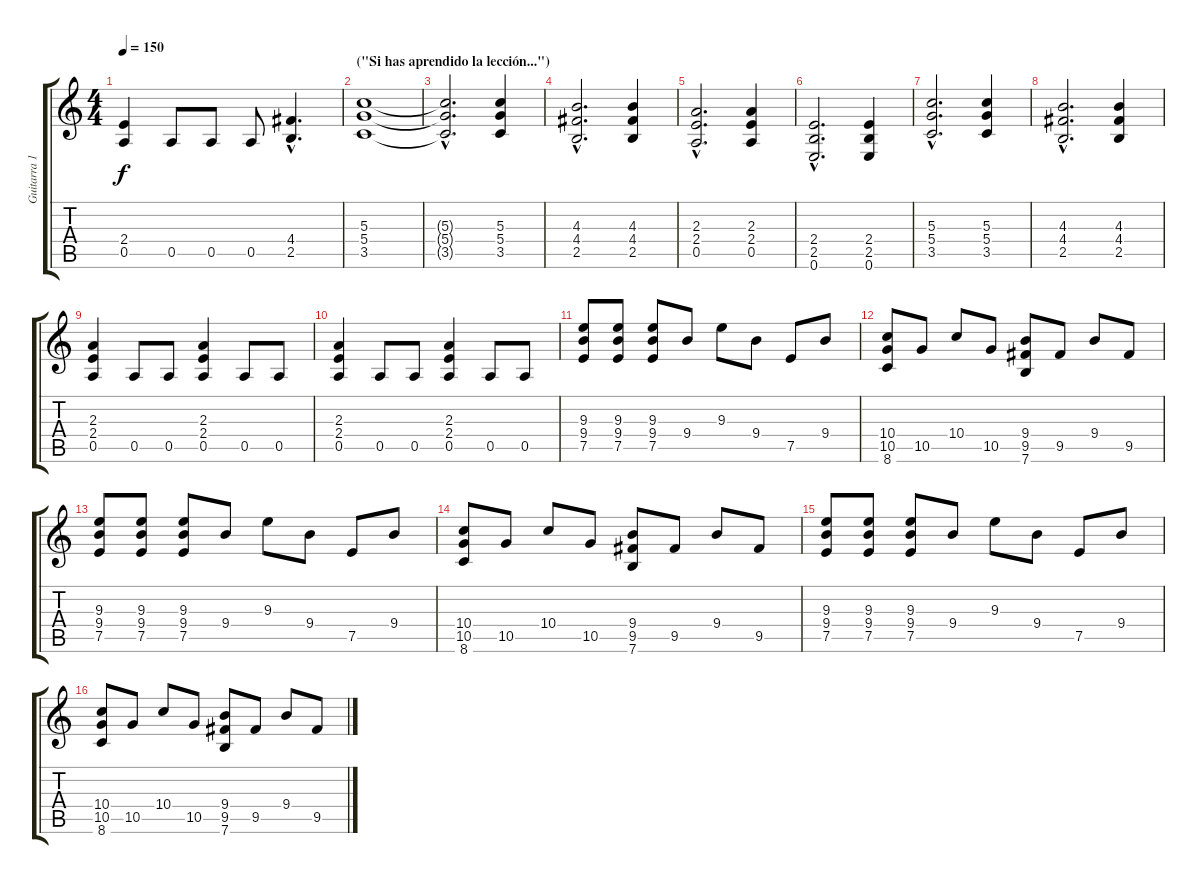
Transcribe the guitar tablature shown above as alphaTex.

\track ("Guitarra 1" "Guitarra 1") {instrument distortionguitar}
\staff {score tabs}
\tuning (E4 B3 G3 D3 A2 E2) {hide}
\ts (4 4)
\tempo 150
\clef g2
\ks c
(2.4 0.5).4{dy f} 0.5.8 0.5.8 0.5.8 (4.4{hac} 2.5{hac}).4{d} |
\section ("" "(\"Si has aprendido la lección...\")")
(5.3 5.4 3.5).1 |
(5.3{hac t} 5.4{hac t} 3.5{hac t}).2{d} (5.3 5.4 3.5).4 |
(4.3{hac} 4.4{hac} 2.5{hac}).2{d} (4.3 4.4 2.5).4 |
(2.3{hac} 2.4{hac} 0.5{hac}).2{d} (2.3 2.4 0.5).4 |
(2.4{hac} 2.5{hac} 0.6{hac}).2{d} (2.4 2.5 0.6).4 |
(5.3{hac} 5.4{hac} 3.5{hac}).2{d} (5.3 5.4 3.5).4 |
(4.3{hac} 4.4{hac} 2.5{hac}).2{d} (4.3 4.4 2.5).4 |
(2.3 2.4 0.5).4 0.5.8 0.5.8 (2.3 2.4 0.5).4 0.5.8 0.5.8 |
(2.3 2.4 0.5).4 0.5.8 0.5.8 (2.3 2.4 0.5).4 0.5.8 0.5.8 |
(9.3 9.4 7.5).8{volume 9} (9.3 9.4 7.5).8 (9.3 9.4 7.5).8 9.4.8 9.3.8 9.4.8 7.5.8 9.4.8 |
(10.4 10.5 8.6).8 10.5.8 10.4.8 10.5.8 (9.4 9.5 7.6).8 9.5.8 9.4.8 9.5.8 |
(9.3 9.4 7.5).8 (9.3 9.4 7.5).8 (9.3 9.4 7.5).8 9.4.8 9.3.8 9.4.8 7.5.8 9.4.8 |
(10.4 10.5 8.6).8 10.5.8 10.4.8 10.5.8 (9.4 9.5 7.6).8 9.5.8 9.4.8 9.5.8 |
(9.3 9.4 7.5).8 (9.3 9.4 7.5).8 (9.3 9.4 7.5).8 9.4.8 9.3.8 9.4.8 7.5.8 9.4.8 |
(10.4 10.5 8.6).8 10.5.8 10.4.8 10.5.8 (9.4 9.5 7.6).8 9.5.8 9.4.8 9.5.8
